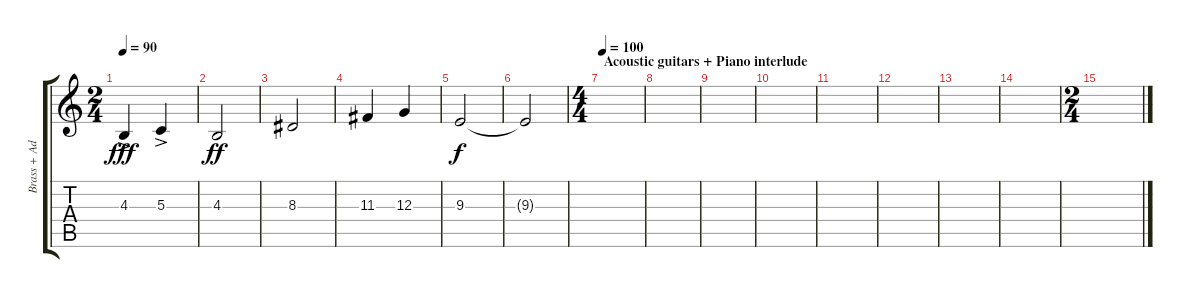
\track ("Brass + Addition instruments" "Brass + Ad") {instrument brasssection}
\staff {score tabs}
\tuning (E4 B3 G3 D3 A2 E2) {hide}
\ts (2 4)
\tempo 90
\clef g2
\ks c
4.3{ac}.4{dy fff} 5.3{ac}.4 |
4.3.2{dy ff} |
8.3.2 |
11.3.4 12.3.4 |
9.3.2{dy f} |
9.3{t}.2 |
\ts (4 4)
\section ("" "Acoustic guitars + Piano interlude")
\tempo 100
|
|
|
|
|
|
|
|
\ts (2 4)
